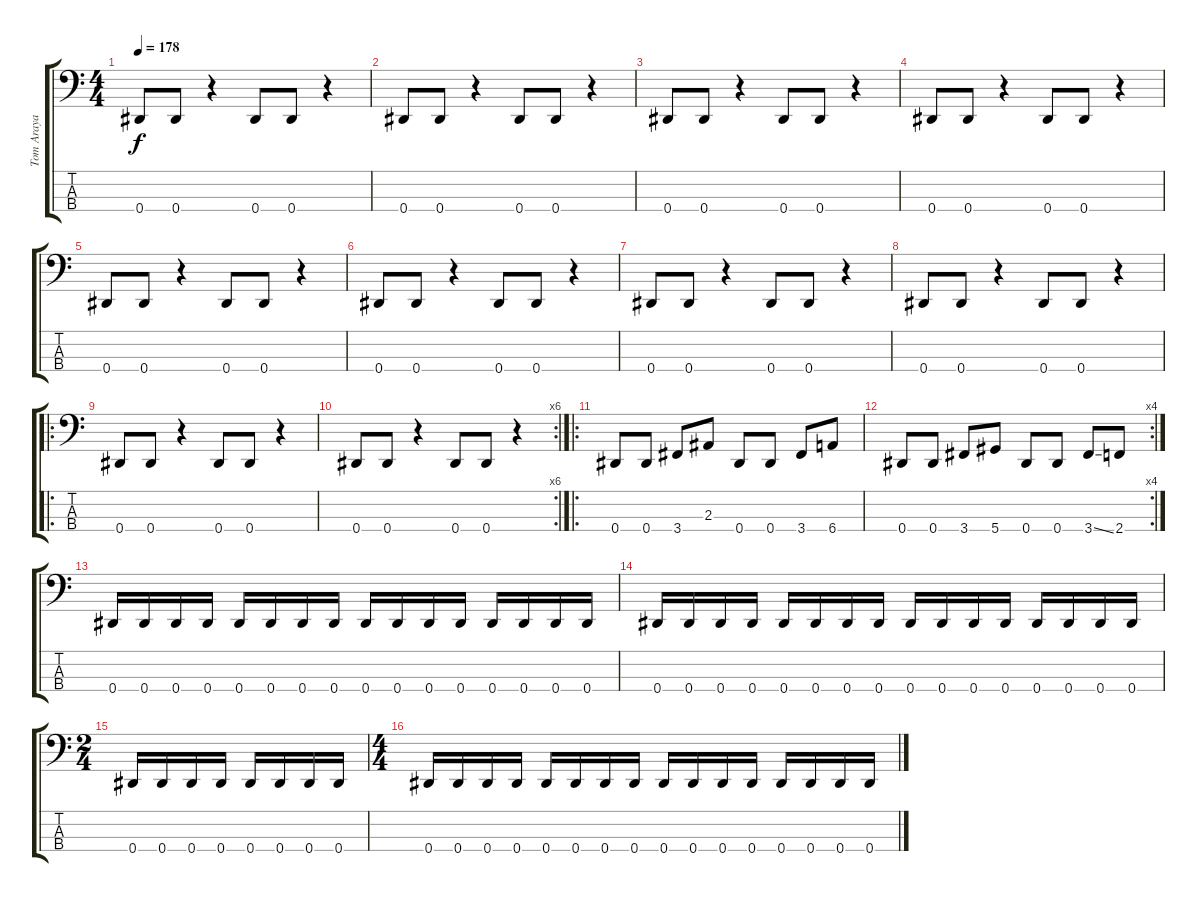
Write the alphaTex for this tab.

\track ("Tom Araya - Bass" "Tom Araya ") {instrument electricbasspick}
\staff {score tabs}
\tuning (Gb2 Db2 Ab1 Eb1) {hide}
\ts (4 4)
\tempo 178
\clef f4
\ks c
0.4.8{dy f} 0.4.8 r.4 0.4.8 0.4.8 r.4 |
0.4.8 0.4.8 r.4 0.4.8 0.4.8 r.4 |
0.4.8 0.4.8 r.4 0.4.8 0.4.8 r.4 |
0.4.8 0.4.8 r.4 0.4.8 0.4.8 r.4 |
0.4.8 0.4.8 r.4 0.4.8 0.4.8 r.4 |
0.4.8 0.4.8 r.4 0.4.8 0.4.8 r.4 |
0.4.8 0.4.8 r.4 0.4.8 0.4.8 r.4 |
0.4.8 0.4.8 r.4 0.4.8 0.4.8 r.4 |
\ro
0.4.8 0.4.8 r.4 0.4.8 0.4.8 r.4 |
\rc 6
0.4.8 0.4.8 r.4 0.4.8 0.4.8 r.4 |
\ro
0.4.8 0.4.8 3.4.8 2.3.8 0.4.8 0.4.8 3.4.8 6.4.8 |
\rc 4
0.4.8 0.4.8 3.4.8 5.4.8 0.4.8 0.4.8 3.4{ss}.8 2.4.8 |
0.4.16 0.4.16 0.4.16 0.4.16 0.4.16 0.4.16 0.4.16 0.4.16 0.4.16 0.4.16 0.4.16 0.4.16 0.4.16 0.4.16 0.4.16 0.4.16 |
0.4.16 0.4.16 0.4.16 0.4.16 0.4.16 0.4.16 0.4.16 0.4.16 0.4.16 0.4.16 0.4.16 0.4.16 0.4.16 0.4.16 0.4.16 0.4.16 |
\ts (2 4)
0.4.16 0.4.16 0.4.16 0.4.16 0.4.16 0.4.16 0.4.16 0.4.16 |
\ts (4 4)
0.4.16 0.4.16 0.4.16 0.4.16 0.4.16 0.4.16 0.4.16 0.4.16 0.4.16 0.4.16 0.4.16 0.4.16 0.4.16 0.4.16 0.4.16 0.4.16
